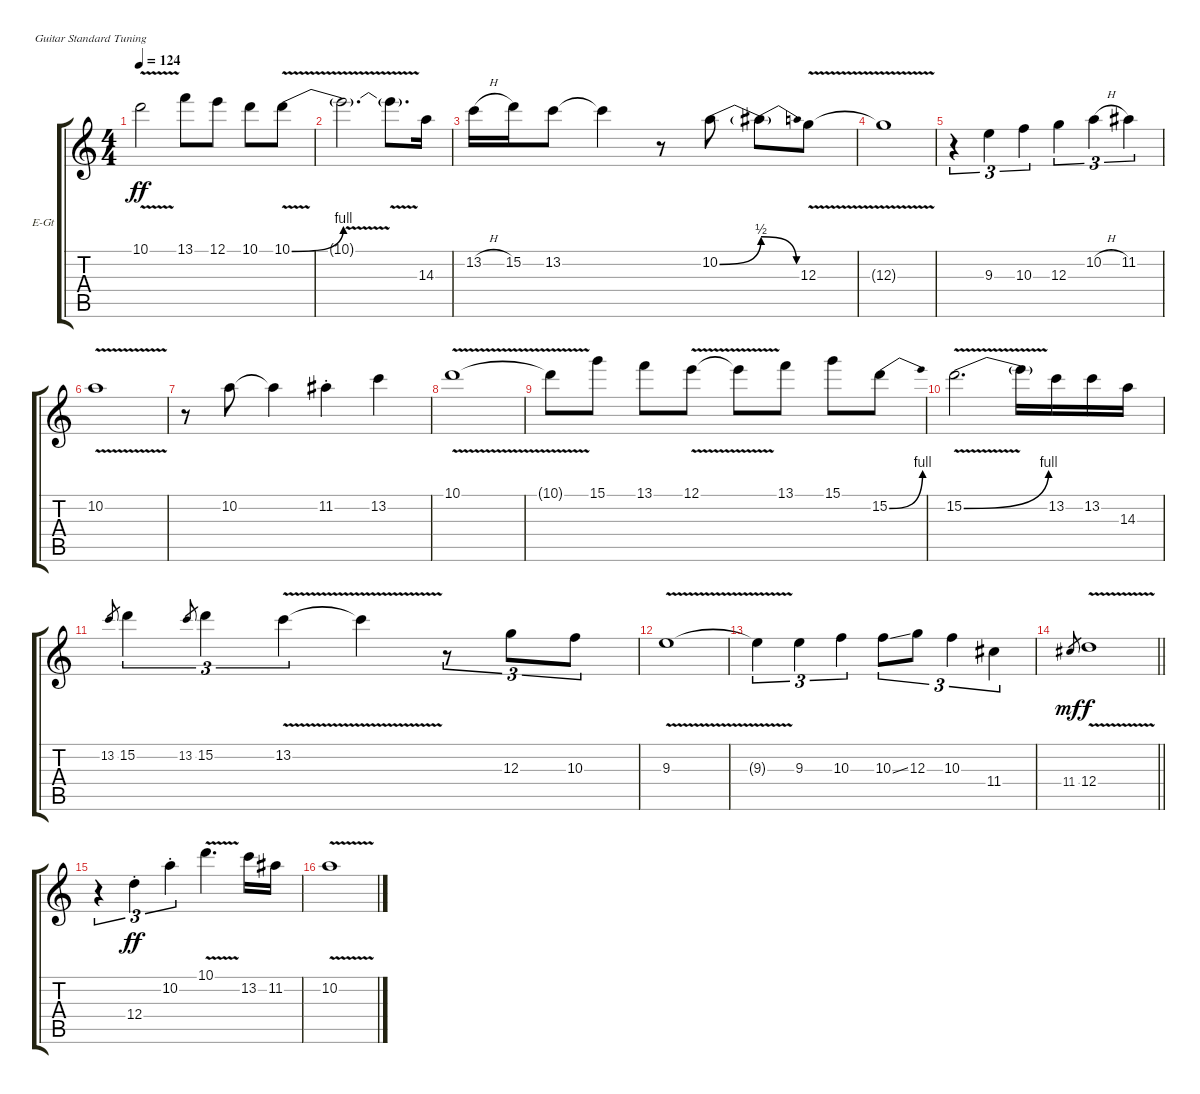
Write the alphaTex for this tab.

\bracketExtendMode groupsimilarinstruments
\firstSystemTrackNameOrientation horizontal
\otherSystemsTrackNameOrientation horizontal
\track ("Guitar" "E-Gt") {instrument electricguitarjazz}
\staff {score tabs}
\tuning (E4 B3 G3 D3 A2 E2)
\ts (4 4)
\tempo 124
\clef g2
\ks c
10.1{v t}.2{dy ff} 13.1.8 12.1.8 10.1.8 10.1{be (bend 0 0 15 4) v}.8 |
10.1{v t}.2{d} 10.1{t}.8{d} 14.3.16 |
13.2{h}.16 15.2.16 13.2.8 13.2{t}.4 r.8 10.2{be (bend 0 0 13.799999999999999 2)}.8 10.2{be (release 0 2 15 0) t}.8 12.3{v}.8 |
12.3{v t}.1 |
r.4{tu (3 2)} 9.3.4{tu (3 2)} 10.3.4{tu (3 2)} 12.3.4{tu (3 2)} 10.2{h}.4{tu (3 2)} 11.2.4{tu (3 2)} |
10.2{v}.1 |
r.8 10.2.8 10.2{t}.4 11.2{st}.4 13.2.4 |
10.1{v}.1 |
10.1{v t}.8 15.1.8 13.1.8 12.1{v}.8 12.1{v t}.8 13.1.8 15.1.8 15.2{be (bend 0 0 15 4)}.8 |
15.2{be (bend 0 0 15 4) v}.2{d} 15.2{t}.16 13.2.16 13.2.16 14.3.16 |
13.2.8{gr} 15.2.4{tu (3 2)} 13.2.8{gr} 15.2.4{tu (3 2)} 13.2{v}.4{tu (3 2)} 13.2{v t}.4 r.8{tu (3 2)} 12.3.8{tu (3 2)} 10.3.8{tu (3 2)} |
9.3{v}.1 |
9.3{v t}.4{tu (3 2)} 9.3.4{tu (3 2)} 10.3.4{tu (3 2)} 10.3{ss}.8{tu (3 2)} 12.3.8{tu (3 2)} 10.3.4{tu (3 2)} 11.4.4{tu (3 2)} |
\barLineRight lightlight
11.4.8{gr dy mf} 12.4{v}.1{dy f} |
r.4{tu (3 2)} 12.4{st}.4{tu (3 2) dy ff} 10.2{st}.4{tu (3 2)} 10.1{v}.4{d} 13.2.16 11.2.16 |
10.2{v}.1
